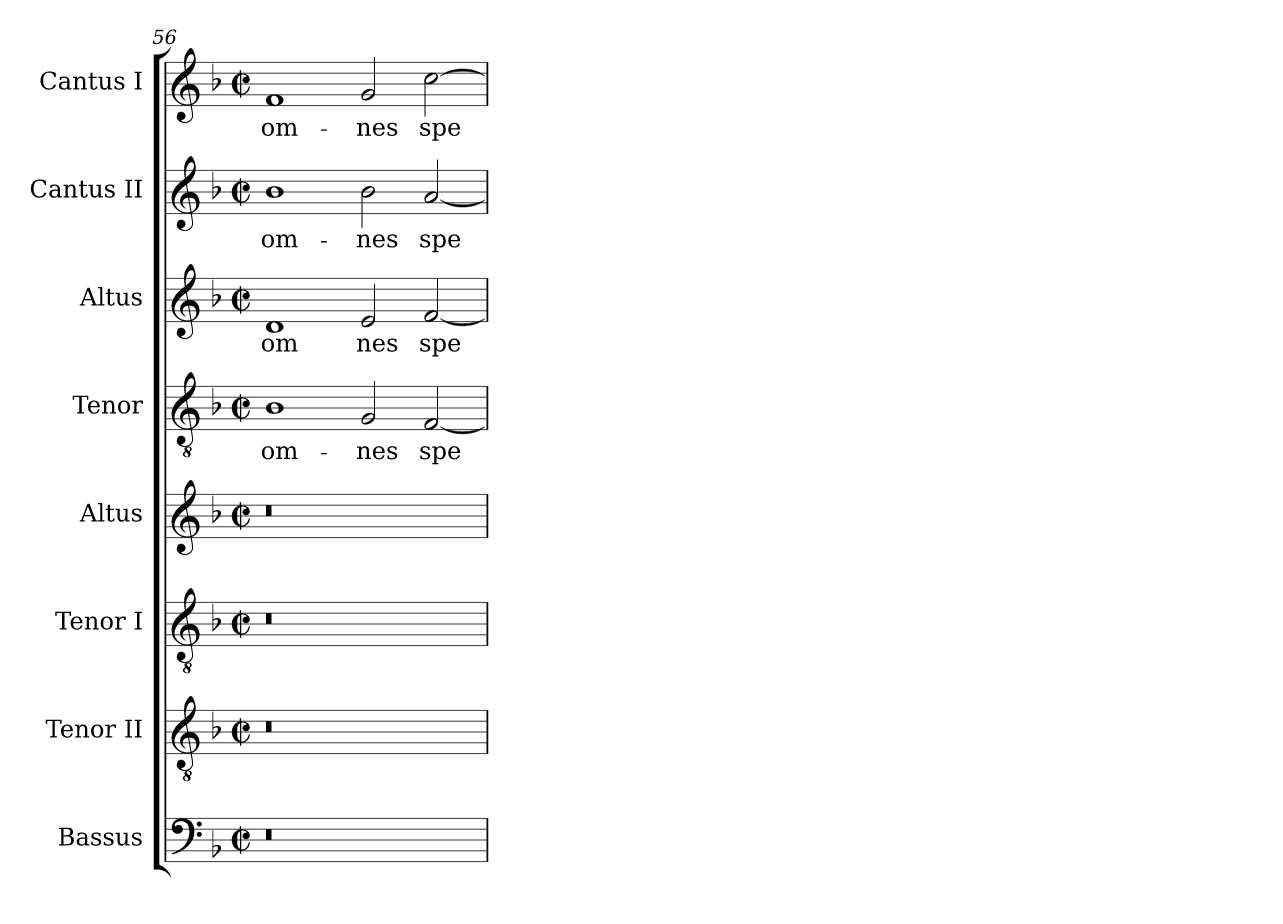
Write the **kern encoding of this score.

**kern	**kern	**kern	**kern	**kern	**text	**kern	**text	**kern	**text	**kern	**text
*part8	*part7	*part6	*part5	*part4	*part4	*part3	*part3	*part2	*part2	*part1	*part1
*staff8	*staff7	*staff6	*staff5	*staff4	*staff4	*staff3	*staff3	*staff2	*staff2	*staff1	*staff1
*I"Bassus	*I"Tenor II	*I"Tenor I	*I"Altus	*I"Tenor	*	*I"Altus	*	*I"Cantus II	*	*I"Cantus I	*
*clefF4	*clefGv2	*clefGv2	*clefG2	*clefGv2	*	*clefG2	*	*clefG2	*	*clefG2	*
*k[b-]	*k[b-]	*k[b-]	*k[b-]	*k[b-]	*	*k[b-]	*	*k[b-]	*	*k[b-]	*
*F:	*F:	*F:	*F:	*F:	*	*F:	*	*F:	*	*F:	*
*M2/2	*M2/2	*M2/2	*M2/2	*M2/2	*	*M2/2	*	*M2/2	*	*M2/2	*
*met(c|)	*met(c|)	*met(c|)	*met(c|)	*met(c|)	*	*met(c|)	*	*met(c|)	*	*met(c|)	*
=56	=56	=56	=56	=56	=56	=56	=56	=56	=56	=56	=56
!	!	!	!	!	!LO:LY:b:cj	!	!LO:LY:b:cj	!	!LO:LY:b:cj	!	!LO:LY:b:cj
0r	0r	0r	0r	1B-	om-	1d	om	1b-	om-	1f	om-
!	!	!	!	!	!LO:LY:b:cj	!	!LO:LY:b:cj	!	!LO:LY:b:cj	!	!LO:LY:b:cj
.	.	.	.	2G/	-nes	2e/	nes	2b-\	-nes	2g/	-nes
!	!	!	!	!	!LO:LY:b	!	!LO:LY:b	!	!LO:LY:b	!	!LO:LY:b
.	.	.	.	[<2F/	spe-	[<2f/	spe	[<2a/	spe-	[>2cc\	spe-
=	=	=	=	=	=	=	=	=	=	=	=
*-	*-	*-	*-	*-	*-	*-	*-	*-	*-	*-	*-
